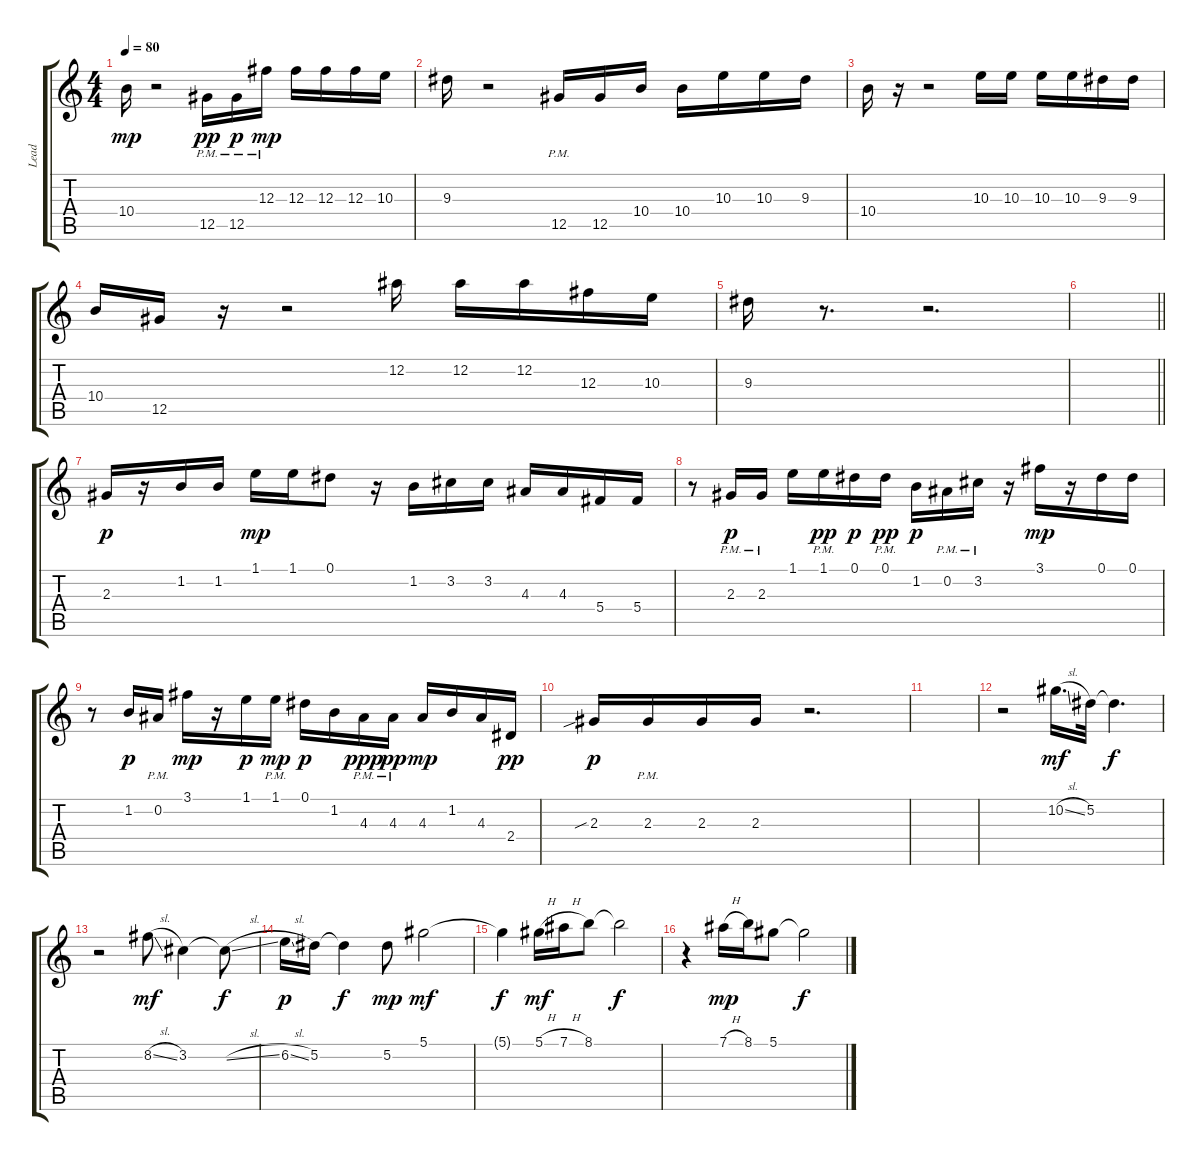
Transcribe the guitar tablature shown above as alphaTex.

\track ("Lead" "Lead") {instrument overdrivenguitar}
\staff {score tabs}
\tuning (Eb4 Bb3 Gb3 Db3 Ab2 Eb2) {hide}
\ts (4 4)
\tempo 80
\clef g2
\ks c
10.4.16{dy mp} r.2 12.5{pm}.16{dy pp} 12.5{pm}.16{dy p} 12.3{pm}.16{dy mp} 12.3.16 12.3.16 12.3.16 10.3.16 |
9.3.16 r.2 12.5{pm}.16 12.5.16 10.4.16 10.4.16 10.3.16 10.3.16 9.3.16 |
10.4.16 r.16 r.2 10.3.16 10.3.16 10.3.16 10.3.16 9.3.16 9.3.16 |
10.4.16 12.5.16 r.16 r.2 12.2.16 12.2.16 12.2.16 12.3.16 10.3.16 |
9.3.16 r.8{d} r.2{d} |
\barLineRight lightlight
|
2.3.16{dy p volume 11} r.16 1.2.16 1.2.16 1.1.16{dy mp} 1.1.16 0.1.8 r.16 1.2.16 3.2.16 3.2.16 4.3.16 4.3.16 5.4.16 5.4.16 |
r.8 2.3{pm}.16{dy p} 2.3{pm}.16 1.1.16 1.1{pm}.16{dy pp} 0.1.16{dy p} 0.1{pm}.16{dy pp} 1.2.16{dy p} 0.2{pm}.16 3.2{pm}.16 r.16 3.1.16{dy mp} r.16 0.1.16 0.1.16 |
r.8 1.2.16{dy p} 0.2{pm}.16 3.1.16{dy mp} r.16 1.1.16{dy p} 1.1{pm}.16{dy mp} 0.1.16{dy p} 1.2.16 4.3{pm}.16{dy ppp} 4.3{pm}.16{dy pp} 4.3.16{dy mp} 1.2.16 4.3.16 2.4.16{dy pp} |
2.3{sib}.16{dy p} 2.3{pm}.16 2.3.16 2.3.16 r.2{d} |
|
r.2 10.2{sl}.16{d dy mf} 5.2.32 5.2{t}.4{d dy f} |
r.2 8.2{sl}.8{dy mf} 3.2.4 3.2{sl t}.8{dy f} |
6.2{sl}.16{dy p} 5.2.16 5.2{t}.4{dy f} 5.2.8{dy mp} 5.1.2{dy mf} |
5.1{t}.4{dy f} 5.1{h}.16{dy mf} 7.1{h}.16 8.1.8 8.1{t}.2{dy f} |
r.4 7.1{h}.16{dy mp} 8.1.16 5.1.8{volume 4} 5.1{t}.2{dy f}
